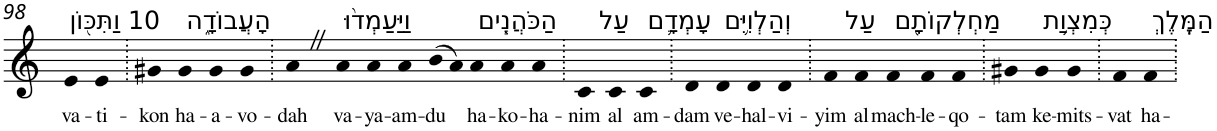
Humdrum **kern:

**kern	**text
*part1	*part1
*staff1	*staff1
*I"Piano	*
*I'Pno	*
!!LO:PB:g=z
*clefG2	*
*k[]	*
=98	=98
!LO:TX:a:t=10 וַתִּכּ֖וֹן	!
!	!LO:LY:b
4e	va-
!	!LO:LY:b
4e	-ti-
=99.	=99.
!	!LO:LY:b
4g#X	-kon
!LO:TX:a:t=הָעֲבוֹדָ֑ה	!
!	!LO:LY:b
4g#	ha-
!	!LO:LY:b
4g#	-a-
!	!LO:LY:b
4g#	-vo-
=100.	=100.
!	!LO:LY:b
4aZ	-dah
!LO:TX:a:t=וַיַּעַמְד֨וּ	!
!	!LO:LY:b
4a	va-
!	!LO:LY:b
4a	-ya-
!	!LO:LY:b
4a	-am-
!	!LO:LY:b
(>8b	-du
8a)	.
!LO:TX:a:t=הַכֹּהֲנִ֧ים	!
!	!LO:LY:b
4a	ha-
!	!LO:LY:b
4a	-ko-
!	!LO:LY:b
4a	-ha-
=101.	=101.
!	!LO:LY:b
4c	-nim
!LO:TX:a:t=עַל	!
!	!LO:LY:b
4c	al
!LO:TX:a:t=עָמְדָ֛ם	!
!	!LO:LY:b
4c	am-
=102.	=102.
!	!LO:LY:b
4d	-dam
!LO:TX:a:t=וְהַלְוִיִּ֥ם	!
!	!LO:LY:b
4d	ve-
!	!LO:LY:b
4d	-hal-
!	!LO:LY:b
4d	-vi-
=103.	=103.
!	!LO:LY:b
4f	-yim
!LO:TX:a:t=עַל	!
!	!LO:LY:b
4f	al
!LO:TX:a:t=מַחְלְקוֹתָ֖ם	!
!	!LO:LY:b
4f	mach-
!	!LO:LY:b
4f	-le-
!	!LO:LY:b
4f	-qo-
=104.	=104.
!	!LO:LY:b
4g#X	-tam
!LO:TX:a:t=כְּמִצְוַ֥ת	!
!	!LO:LY:b
4g#	ke-
!	!LO:LY:b
4g#	-mits-
=105.	=105.
!	!LO:LY:b
4f	-vat
!LO:TX:a:t=הַמֶּֽלֶךְ	!
!	!LO:LY:b
4f	ha-
=.	=.
*-	*-
